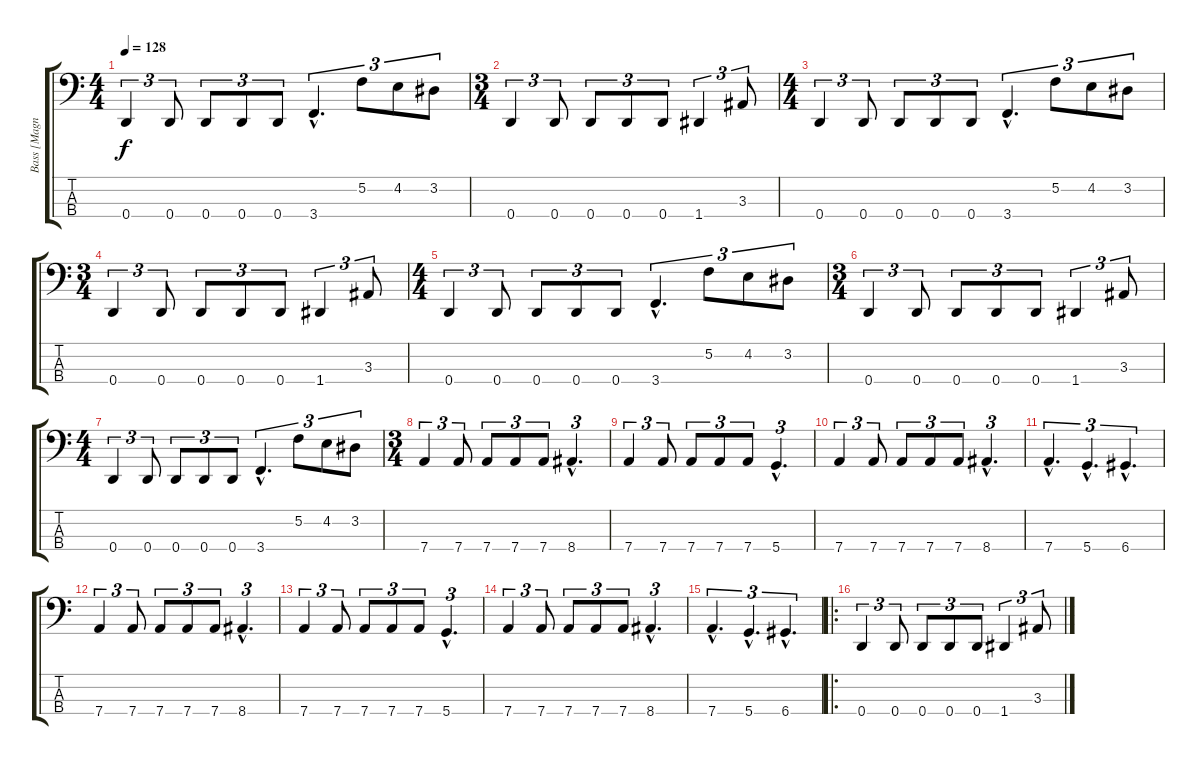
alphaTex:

\track ("Bass [Magnus Olsfelt]" "Bass [Magn") {instrument electricbasspick}
\staff {score tabs}
\tuning (F2 C2 G1 D1) {hide}
\ts (4 4)
\tempo 128
\clef f4
\ks c
0.4.4{tu (3 2) dy f} 0.4.8{tu (3 2)} 0.4.8{tu (3 2)} 0.4.8{tu (3 2)} 0.4.8{tu (3 2)} 3.4{hac}.4{d tu (3 2)} 5.2.8{tu (3 2)} 4.2.8{tu (3 2)} 3.2.8{tu (3 2)} |
\ts (3 4)
0.4.4{tu (3 2)} 0.4.8{tu (3 2)} 0.4.8{tu (3 2)} 0.4.8{tu (3 2)} 0.4.8{tu (3 2)} 1.4.4{tu (3 2)} 3.3.8{tu (3 2)} |
\ts (4 4)
0.4.4{tu (3 2)} 0.4.8{tu (3 2)} 0.4.8{tu (3 2)} 0.4.8{tu (3 2)} 0.4.8{tu (3 2)} 3.4{hac}.4{d tu (3 2)} 5.2.8{tu (3 2)} 4.2.8{tu (3 2)} 3.2.8{tu (3 2)} |
\ts (3 4)
0.4.4{tu (3 2)} 0.4.8{tu (3 2)} 0.4.8{tu (3 2)} 0.4.8{tu (3 2)} 0.4.8{tu (3 2)} 1.4.4{tu (3 2)} 3.3.8{tu (3 2)} |
\ts (4 4)
0.4.4{tu (3 2)} 0.4.8{tu (3 2)} 0.4.8{tu (3 2)} 0.4.8{tu (3 2)} 0.4.8{tu (3 2)} 3.4{hac}.4{d tu (3 2)} 5.2.8{tu (3 2)} 4.2.8{tu (3 2)} 3.2.8{tu (3 2)} |
\ts (3 4)
0.4.4{tu (3 2)} 0.4.8{tu (3 2)} 0.4.8{tu (3 2)} 0.4.8{tu (3 2)} 0.4.8{tu (3 2)} 1.4.4{tu (3 2)} 3.3.8{tu (3 2)} |
\ts (4 4)
0.4.4{tu (3 2)} 0.4.8{tu (3 2)} 0.4.8{tu (3 2)} 0.4.8{tu (3 2)} 0.4.8{tu (3 2)} 3.4{hac}.4{d tu (3 2)} 5.2.8{tu (3 2)} 4.2.8{tu (3 2)} 3.2.8{tu (3 2)} |
\ts (3 4)
7.4.4{tu (3 2)} 7.4.8{tu (3 2)} 7.4.8{tu (3 2)} 7.4.8{tu (3 2)} 7.4.8{tu (3 2)} 8.4{hac}.4{d tu (3 2)} |
7.4.4{tu (3 2)} 7.4.8{tu (3 2)} 7.4.8{tu (3 2)} 7.4.8{tu (3 2)} 7.4.8{tu (3 2)} 5.4{hac}.4{d tu (3 2)} |
7.4.4{tu (3 2)} 7.4.8{tu (3 2)} 7.4.8{tu (3 2)} 7.4.8{tu (3 2)} 7.4.8{tu (3 2)} 8.4{hac}.4{d tu (3 2)} |
7.4{hac}.4{d tu (3 2)} 5.4{hac}.4{d tu (3 2)} 6.4{hac}.4{d tu (3 2)} |
7.4.4{tu (3 2)} 7.4.8{tu (3 2)} 7.4.8{tu (3 2)} 7.4.8{tu (3 2)} 7.4.8{tu (3 2)} 8.4{hac}.4{d tu (3 2)} |
7.4.4{tu (3 2)} 7.4.8{tu (3 2)} 7.4.8{tu (3 2)} 7.4.8{tu (3 2)} 7.4.8{tu (3 2)} 5.4{hac}.4{d tu (3 2)} |
7.4.4{tu (3 2)} 7.4.8{tu (3 2)} 7.4.8{tu (3 2)} 7.4.8{tu (3 2)} 7.4.8{tu (3 2)} 8.4{hac}.4{d tu (3 2)} |
7.4{hac}.4{d tu (3 2)} 5.4{hac}.4{d tu (3 2)} 6.4{hac}.4{d tu (3 2)} |
\ro
0.4.4{tu (3 2)} 0.4.8{tu (3 2)} 0.4.8{tu (3 2)} 0.4.8{tu (3 2)} 0.4.8{tu (3 2)} 1.4.4{tu (3 2)} 3.3.8{tu (3 2)}
